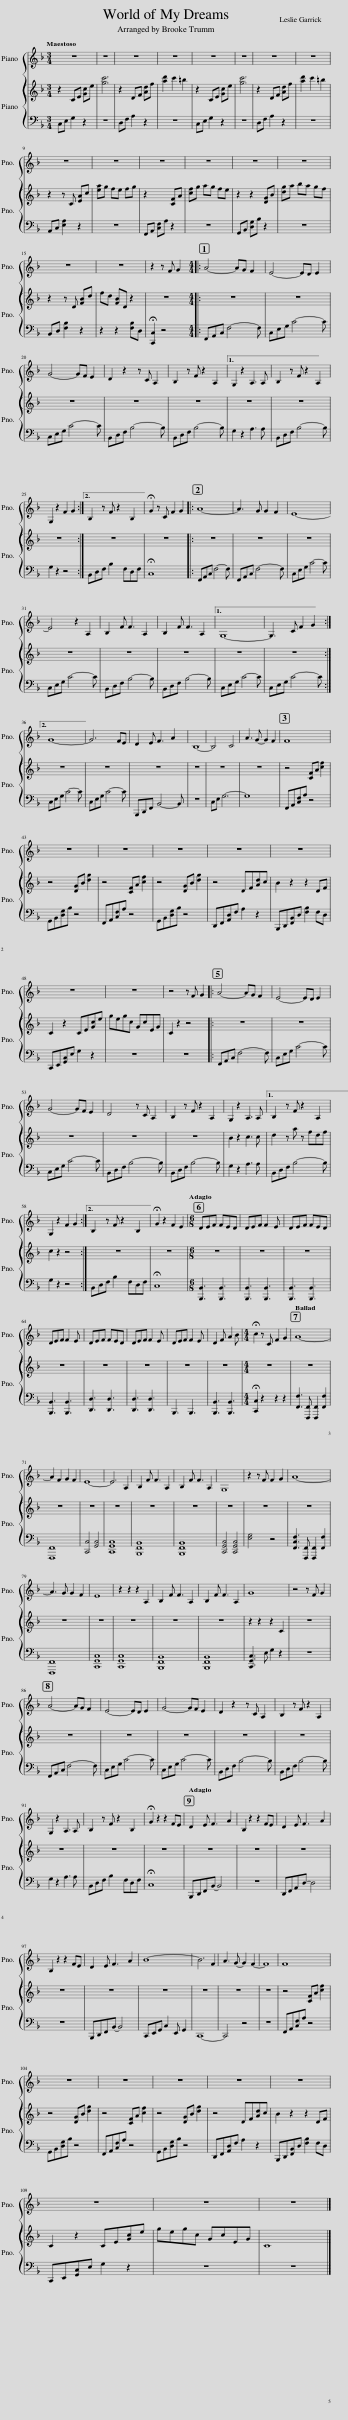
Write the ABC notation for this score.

X:1
%%score { 1 { 2 | 3 } }
L:1/8
Q:1/4=80
M:3/4
I:linebreak $
K:F
V:1 treble
V:2 treble
V:3 bass
V:1
 z6 | z6 | z6 | z6 | z6 | %5
 z6 | z6 | z6 |$ z6 | z6 | %10
 z6 | z6 | z6 | z6 |$ z6 | %15
 z6 | z2 z F G2 |:[M:4/4] A4- AG F2 | E4- ED E2 |$ G4- GF E2 | %20
 D2 z2 z C A,2 | B,2 z F z2 A,2 |1 G,2 z2 A,3 A, || B,2 z F z2 A,2 |$ G,2 z2 F2 G2 :|2 %25
 B,2 z F z2 B,2 || !fermata!G2 z C F2 G2 |: A8- | A3 G G2 F2 | E8- |$ %30
 E4 z2 A,2 | B,2 F F3 A,2 | B,2 F F3 A,2 |1 G,8- || G,3 C F2 G2 :|2$ %35
 G8- || G6 FE | D2 E F3 A2 | B,8- | B,4 C4 | %40
 A3 G- G2 F2 | F8 |$ z8 | z8 | z8 | %45
 z8 | z8 |$ z8 | z8 | z4 z F G2 |: %50
 A4- AG F2 | E4- ED E2 |$ G4- GF E2 | D4 z C A,2 | B,2 z F z2 A,2 | %55
 G,2 z2 A,3 A, |1 B,2 z F z2 A,2 ||$ G,2 z2 F2 G2 :|2 B,2 z F z2 B,2 || !fermata!G2 z2 F2 E2 | %60
[M:6/8][Q:1/4=72] DEF FED | DEF F2 E | DEF FED |$ DEF F2 E | DEF FED | %65
 DEF F2 E | DEF F2 E | D2 F A2 B |[M:4/4] !fermata!c2 z C F2 G2 |[Q:1/4=60] A8- |$ %70
 A2 F2 G2 F2 | E8- | E6 A,2 | B,2 F F3 A,2 | B,2 F F3 A,2 | %75
 G,8 | z2 z F F2 G2 | A8- |$ A3 G G2 F2 | E8 | %80
 z2 z2 z2 A,2 | B,2 F F3 A,2 | B,2 F F3 A,2 | G8 | z4 z F G2 |$ %85
 A4- AG F2 | E4- ED E2 | G4- GF E2 | D2 z2 z C A,2 | B,2 z F z2 A,2 |$ %90
 G,2 z2 A,3 A, | B,2 z F z2 B,2 | !fermata!G2 z2 z2 FE |[Q:1/4=72] D2 E F3 A2 | B,2 z2 z2 FE | %95
 D2 E F3 A2 |$ B,2 z2 z2 FE | D2 E F3 A2 | B8- | B6 F2 | %100
 A3 G- G2 F2- | F8 | F8 |$ z8 | z8 | %105
 z8 | z8 | z8 |$ z8 | z8 | %110
 z8 |] %111
V:2
 z2 CE [Gc]e | [gc']6 | z2 DF [Ad]f | [ad']2 c'2 =b2 | z2 CE [Gc]e | %5
 [gc']6 | z2 DF [Ad]f | [ad']2 c'2 =b2 |$ z2 z C [EA]c | [ea]g fe fg | %10
 z2 x2 [CF]A | [cf]g ag fe | z2 z2 [DG]B | [dg]a ba gf |$ z2 z D [FB]d | %15
 fd [FB]D z2 | z6 |:[M:4/4] z8 | z8 |$ z8 | %20
 z8 | z8 |1 z8 || z8 |$ z8 :|2 %25
 z8 || z8 |: z8 | z8 | z8 |$ %30
 z8 | z8 | z8 |1 z8 || z8 :|2$ %35
 z8 || z8 | z8 | z8 | z8 | %40
 z8 | z4 [CF]A [cf]2 |$ z4 [DG]B [dg]2 | z4 [CF]A [cf]2 | z4 [DG]B [dg]2 | %45
 z4 DF[Ad]c | B2 z2 z2 DF |$ C2 z2 CE[Gc]e | gegc GcEG | C2 z2 z4 |: %50
 z8 | z8 |$ z8 | z8 | z8 | %55
 B2 z2 c3 c |1 d2 z a z fdf ||$ c2 z2 z4 :|2 z8 || z8 | %60
[M:6/8] z6 | z6 | z6 |$ z6 | z6 | %65
 z6 | z6 | z6 |[M:4/4] z8 | z8 |$ %70
 z8 | z8 | z8 | z8 | z8 | %75
 z8 | z8 | z8 |$ z8 | z8 | %80
 z8 | z8 | z8 | z2 z2 z2 C2 | z8 |$ %85
 z8 | z8 | z8 | z8 | z8 |$ %90
 z8 | z8 | z8 | z8 | z8 | %95
 z8 |$ z8 | z8 | z8 | z8 | %100
 z8 | z8 | z4 [CF]A [cf]2 |$ z4 [DG]B [dg]2 | z4 [CF]A [cf]2 | %105
 z4 [DG]B [dg]2 | z4 DF[Ad]c | B2 z2 z2 DF |$ C2 z2 CE[Gc]e | gegc GcEG | %110
 C8 |] %111
V:3
 C,E, G,2 z2 | z6 | D,F, A,2 z2 | z6 | C,E, G,2 z2 | %5
 z6 | D,F, A,2 z2 | z6 |$ A,,C, [E,A,]2 z2 | z6 | %10
 F,,A,, [C,F,]A, z2 | z6 | G,,B,, [D,G,]B, z2 | z6 |$ B,,D, [F,B,]2 z2 | %15
 z2 z2 [F,B,]D, | !fermata![C,,C,]2 z4 |:[M:4/4] F,,A,,C, F,4- F, | C,E,G, C4- C |$ C,E,G, C4- C | %20
 B,,D,F, B,4- B, | B,,D,F, B,4- B, |1 G,2 z2 A,3 A, || B,,D,F, B,4- B, |$ G,2 z2 z4 :|2 %25
 B,,D,F, B,2 F,D,F, || !fermata!C,8 |: F,,A,,C, F,4- F, | F,,A,,C, F,4- F, | C,E,G, C4- C |$ %30
 C,E,G, C4- C | B,,D,F, B,4- B, | B,,D,F, B,4- B, |1 C,E,G, C4- C || C,E,G, C4- C :|2$ %35
 C,E,G, C4- C || C,E,G, C4- C | B,,,D,,F,, B,,4- B,, | z8 | C,E, G,6- | %40
 G,8 | F,,A,,[C,F,]A, z4 |$ G,,B,,[D,G,]B, z4 | F,,A,,[C,F,]A, z4 | G,,B,,[D,G,]B, z4 | %45
 D,,F,,[A,,D,]F, A,2 z2 | B,,,D,,[F,,B,,]D, [F,B,]2 F,D, |$ C,,E,,[G,,C,]E, G,2 z2 | z8 | z8 |: %50
 F,,A,,C, F,4- F, | C,E,G, C4- C |$ C,E,G, C4- C | B,,D,F, B,4- B, | B,,D,F, B,4- B, | %55
 G,2 z2 A,3 A, |1 B,,D,F, B,4- B, ||$ G,2 z2 z4 :|2 B,,D,F, B,2 F,D,F, || !fermata!C,8 | %60
[M:6/8] [B,,,B,,]3 [B,,,B,,]3 | [B,,,B,,]3 [B,,,B,,]3 | [B,,,B,,]3 [B,,,B,,]3 |$ [B,,,B,,]3 [B,,,B,,]3 | [D,,D,]3 [D,,D,]3 | %65
 [D,,D,]3 [D,,D,]3 | B,,,3 B,,,3 | [B,,,B,,]3 [B,,,B,,]3 |[M:4/4] !fermata![C,,C,]2 z2 z2 z2 | [F,,F,]3 [F,,,F,,] [F,,,F,,]2 [F,,F,]2 |$ %70
 [F,,,F,,]8 | [C,,C,]4 [G,,C,]4 | [C,,G,,C,]8 | [B,,,F,,B,,]8 | [B,,,F,,B,,]8 | %75
 [C,,G,,C,]4 [C,,G,,C,]4 | [E,G,]4 z4 | [F,,C,F,]3 [F,,,F,,] [F,,,F,,]2 [F,,F,]2 |$ [F,,,F,,]8 | [C,,G,,C,]8 | %80
 [C,,G,,C,]8 | [B,,,F,,B,,]8 | [B,,,F,,B,,]8 | [C,,G,,C,]3 E, G,2 z2 | z8 |$ %85
 F,,A,,C, F,4- F, | C,E,G, C4- C | C,E,G, C4- C | B,,D,F, B,4- B, | B,,D,F, B,4- B, |$ %90
 G,2 z2 A,3 A, | B,,D,F, B,2 F,D,F, | !fermata!C,8 | B,,,D,,F,,B,,- B,,4 | z8 | %95
 D,,F,,A,,D,- D,4 |$ z8 | B,,,D,,F,,B,,- B,,4 | C,,E,,G,, C,2 E,, G,,2 | C,,8- | %100
 C,,4 z4 | z8 | F,,A,,[C,F,]A, z4 |$ G,,B,,[D,G,]B, z4 | F,,A,,[C,F,]A, z4 | %105
 G,,B,,[D,G,]B, z4 | D,,F,,[A,,D,]F, A,2 z2 | B,,,D,,[F,,B,,]D, [F,B,]2 F,D, |$ C,,E,,[G,,C,]E, G,2 z2 | z8 | %110
 z8 |] %111
